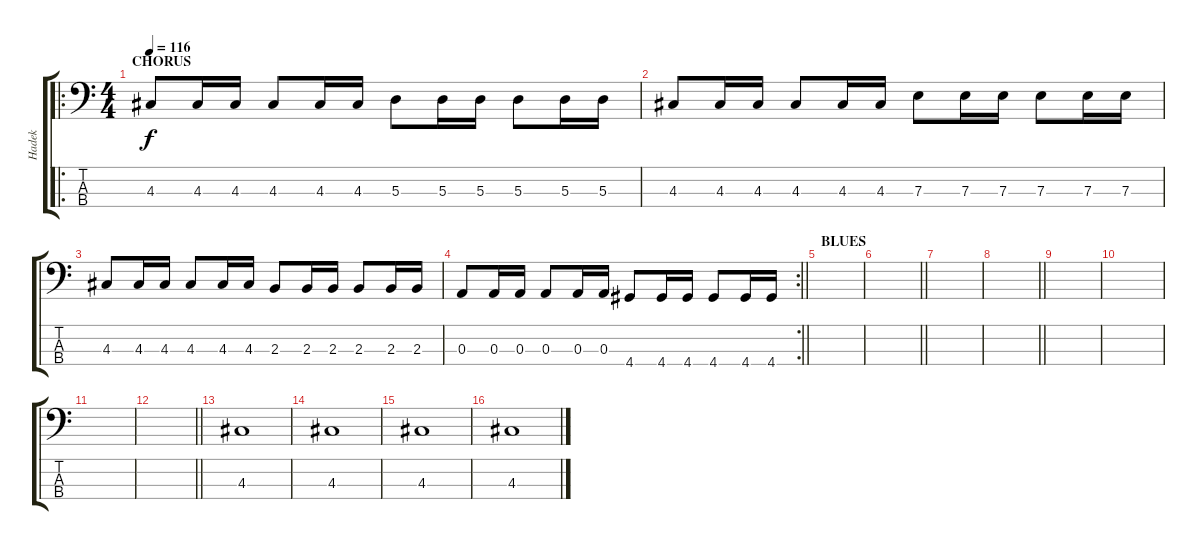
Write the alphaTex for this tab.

\track ("Hadek" "Hadek") {instrument electricbassfinger}
\staff {score tabs}
\tuning (G2 D2 A1 E1) {hide}
\ro
\ts (4 4)
\section ("" "CHORUS")
\tempo 116
\clef f4
\ks c
4.3.8{dy f} 4.3.16 4.3.16 4.3.8 4.3.16 4.3.16 5.3.8 5.3.16 5.3.16 5.3.8 5.3.16 5.3.16 |
4.3.8 4.3.16 4.3.16 4.3.8 4.3.16 4.3.16 7.3.8 7.3.16 7.3.16 7.3.8 7.3.16 7.3.16 |
4.3.8 4.3.16 4.3.16 4.3.8 4.3.16 4.3.16 2.3.8 2.3.16 2.3.16 2.3.8 2.3.16 2.3.16 |
\rc 2
\barLineRight lightlight
0.3.8 0.3.16 0.3.16 0.3.8 0.3.16 0.3.16 4.4.8 4.4.16 4.4.16 4.4.8 4.4.16 4.4.16 |
\section ("" "BLUES")
|
\barLineRight lightlight
|
|
\barLineRight lightlight
|
|
|
|
\barLineRight lightlight
|
4.3.1 |
4.3.1 |
4.3.1 |
4.3.1
